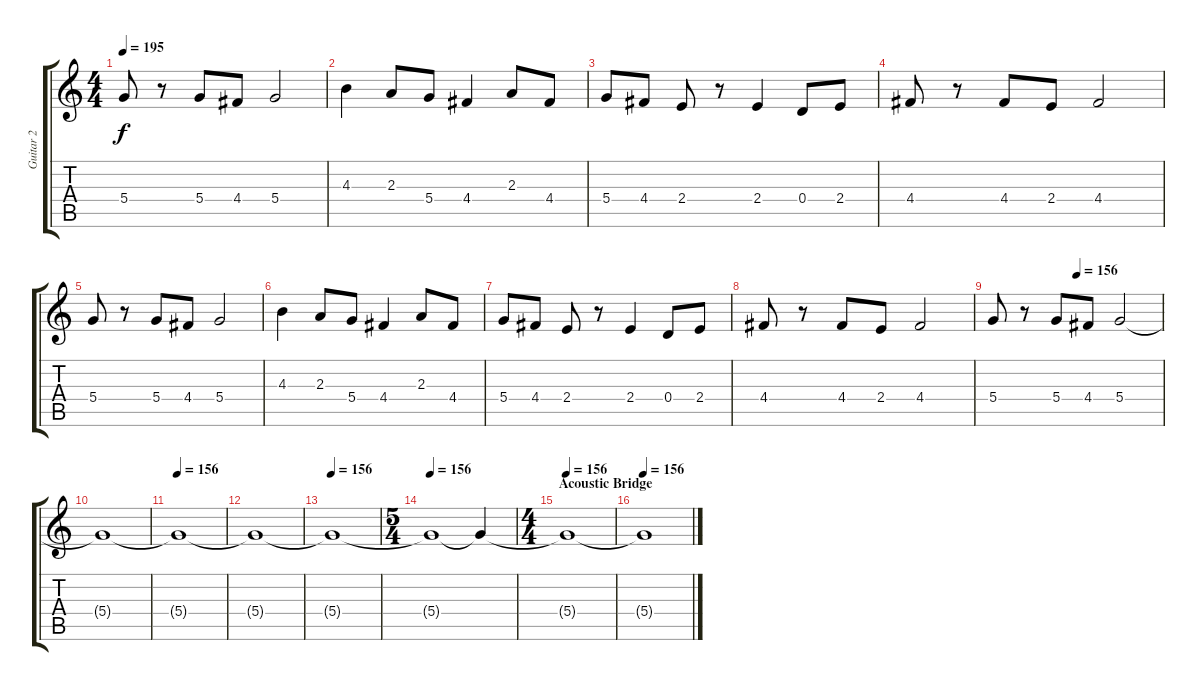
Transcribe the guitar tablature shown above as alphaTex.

\track ("Guitar 2" "Guitar 2") {instrument distortionguitar}
\staff {score tabs}
\tuning (E4 B3 G3 D3 A2 E2) {hide}
\ts (4 4)
\tempo 195
\clef g2
\ks c
5.4.8{dy f} r.8 5.4.8 4.4.8 5.4.2 |
4.3.4 2.3.8 5.4.8 4.4.4 2.3.8 4.4.8 |
5.4.8 4.4.8 2.4.8 r.8 2.4.4 0.4.8 2.4.8 |
4.4.8 r.8 4.4.8 2.4.8 4.4.2 |
5.4.8 r.8 5.4.8 4.4.8 5.4.2 |
4.3.4 2.3.8 5.4.8 4.4.4 2.3.8 4.4.8 |
5.4.8 4.4.8 2.4.8 r.8 2.4.4 0.4.8 2.4.8 |
4.4.8 r.8 4.4.8 2.4.8 4.4.2 |
\tempo (156 0.5)
5.4.8 r.8 5.4.8 4.4.8 5.4.2 |
5.4{t}.1 |
\tempo 156
5.4{t}.1 |
5.4{t}.1 |
\tempo 156
5.4{t}.1 |
\ts (5 4)
\tempo 156
5.4{t}.1{volume 5} 5.4{t}.4 |
\ts (4 4)
\section ("" "Acoustic Bridge")
\tempo 156
5.4{t}.1 |
\tempo 156
5.4{t}.1
